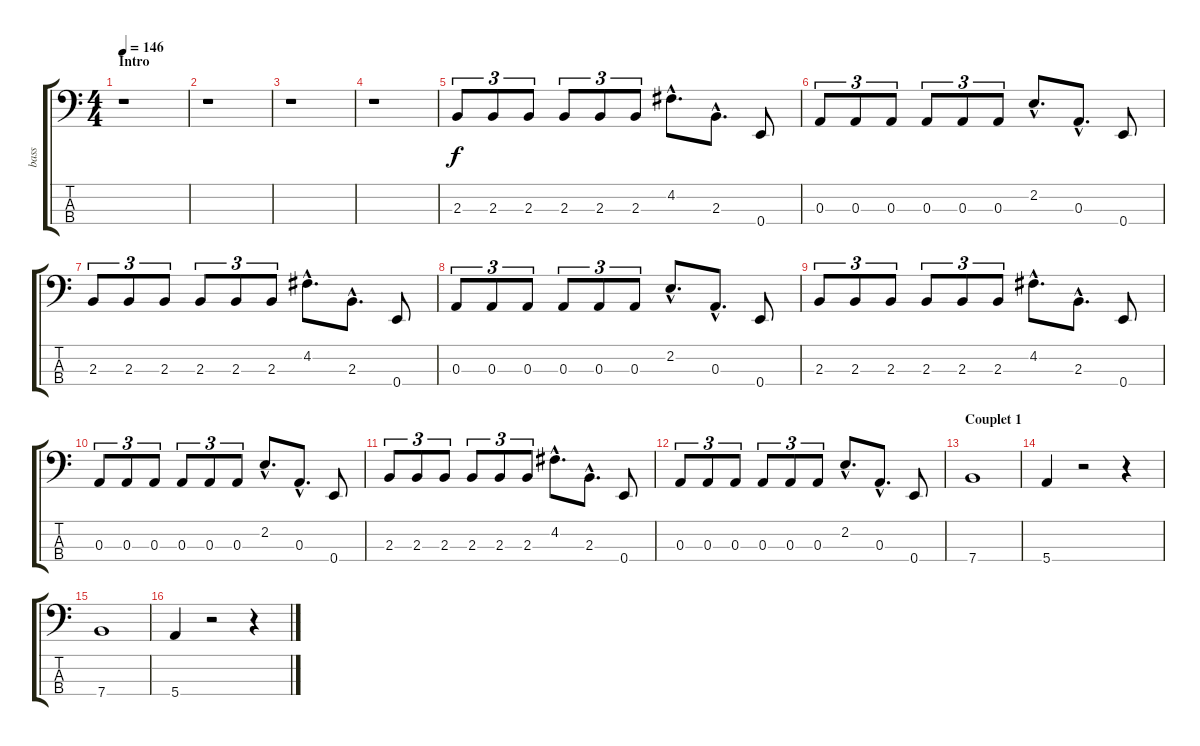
\track ("bass" "bass") {instrument electricbassfinger}
\staff {score tabs}
\tuning (G2 D2 A1 E1) {hide}
\ts (4 4)
\section ("" "Intro")
\tempo 146
\clef f4
\ks c
r.1{dy f instrument electricbassfinger} |
r.1 |
r.1 |
r.1 |
2.3.8{tu (3 2)} 2.3.8{tu (3 2)} 2.3.8{tu (3 2)} 2.3.8{tu (3 2)} 2.3.8{tu (3 2)} 2.3.8{tu (3 2)} 4.2{hac}.8{d} 2.3{hac}.8{d} 0.4.8 |
0.3.8{tu (3 2)} 0.3.8{tu (3 2)} 0.3.8{tu (3 2)} 0.3.8{tu (3 2)} 0.3.8{tu (3 2)} 0.3.8{tu (3 2)} 2.2{hac}.8{d} 0.3{hac}.8{d} 0.4.8 |
2.3.8{tu (3 2)} 2.3.8{tu (3 2)} 2.3.8{tu (3 2)} 2.3.8{tu (3 2)} 2.3.8{tu (3 2)} 2.3.8{tu (3 2)} 4.2{hac}.8{d} 2.3{hac}.8{d} 0.4.8 |
0.3.8{tu (3 2)} 0.3.8{tu (3 2)} 0.3.8{tu (3 2)} 0.3.8{tu (3 2)} 0.3.8{tu (3 2)} 0.3.8{tu (3 2)} 2.2{hac}.8{d} 0.3{hac}.8{d} 0.4.8 |
2.3.8{tu (3 2)} 2.3.8{tu (3 2)} 2.3.8{tu (3 2)} 2.3.8{tu (3 2)} 2.3.8{tu (3 2)} 2.3.8{tu (3 2)} 4.2{hac}.8{d} 2.3{hac}.8{d} 0.4.8 |
0.3.8{tu (3 2)} 0.3.8{tu (3 2)} 0.3.8{tu (3 2)} 0.3.8{tu (3 2)} 0.3.8{tu (3 2)} 0.3.8{tu (3 2)} 2.2{hac}.8{d} 0.3{hac}.8{d} 0.4.8 |
2.3.8{tu (3 2)} 2.3.8{tu (3 2)} 2.3.8{tu (3 2)} 2.3.8{tu (3 2)} 2.3.8{tu (3 2)} 2.3.8{tu (3 2)} 4.2{hac}.8{d} 2.3{hac}.8{d} 0.4.8 |
0.3.8{tu (3 2)} 0.3.8{tu (3 2)} 0.3.8{tu (3 2)} 0.3.8{tu (3 2)} 0.3.8{tu (3 2)} 0.3.8{tu (3 2)} 2.2{hac}.8{d} 0.3{hac}.8{d} 0.4.8 |
\section ("" "Couplet 1")
7.4.1 |
5.4.4 r.2 r.4 |
7.4.1 |
5.4.4 r.2 r.4
